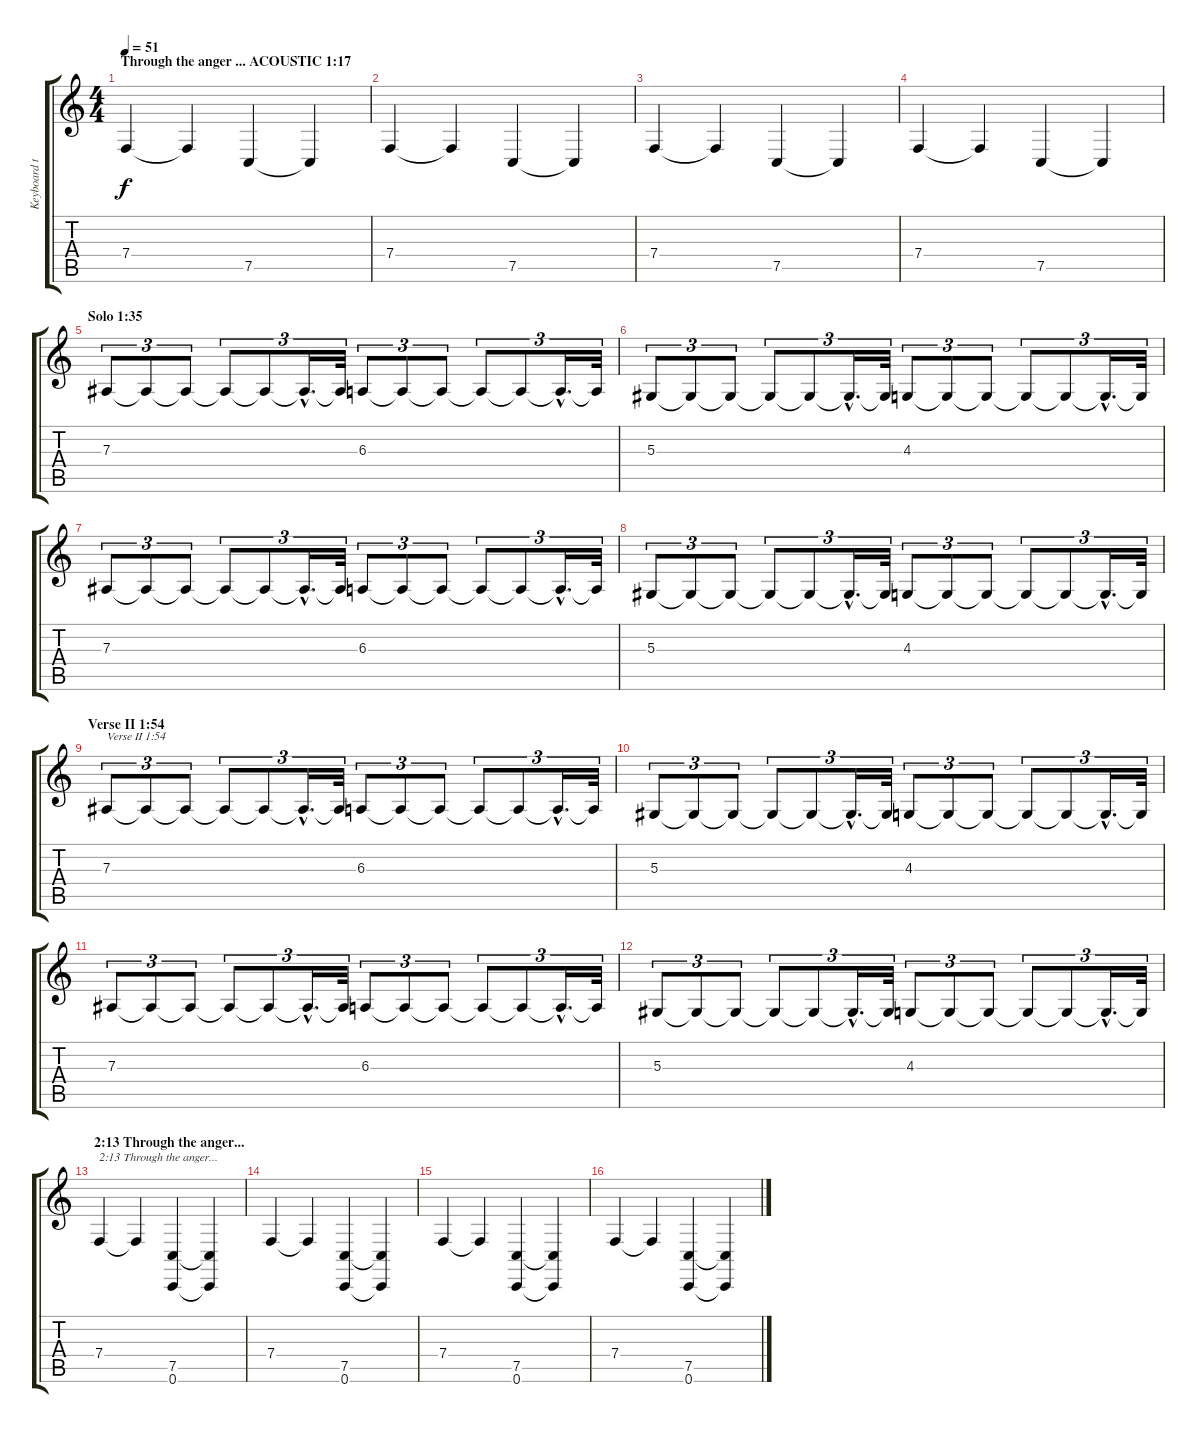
\track ("Keyboard tuned to C" "Keyboard t") {instrument choiraahs}
\staff {score tabs}
\tuning (C4 G3 Eb3 Bb2 F2 C2) {hide}
\ts (4 4)
\section ("" "Through the anger ... ACOUSTIC 1:17")
\tempo 51
\clef g2
\ks c
7.4.4{dy f volume 12} 7.4{t}.4 7.5.4 7.5{t}.4 |
7.4.4 7.4{t}.4 7.5.4 7.5{t}.4 |
7.4.4 7.4{t}.4 7.5.4 7.5{t}.4 |
7.4.4 7.4{t}.4 7.5.4 7.5{t}.4 |
\section ("" "Solo 1:35")
7.3.8{tu (3 2) volume 12} 7.3{t}.8{tu (3 2)} 7.3{t}.8{tu (3 2)} 7.3{t}.8{tu (3 2)} 7.3{t}.8{tu (3 2)} 7.3{hac t}.16{d tu (3 2)} 7.3{t}.32{tu (3 2) volume 8} 6.3.8{tu (3 2) volume 12} 6.3{t}.8{tu (3 2)} 6.3{t}.8{tu (3 2)} 6.3{t}.8{tu (3 2)} 6.3{t}.8{tu (3 2)} 6.3{hac t}.16{d tu (3 2)} 6.3{t}.32{tu (3 2) volume 8} |
5.3.8{tu (3 2) volume 12} 5.3{t}.8{tu (3 2)} 5.3{t}.8{tu (3 2)} 5.3{t}.8{tu (3 2)} 5.3{t}.8{tu (3 2)} 5.3{hac t}.16{d tu (3 2)} 5.3{t}.32{tu (3 2) volume 8} 4.3.8{tu (3 2) volume 12} 4.3{t}.8{tu (3 2)} 4.3{t}.8{tu (3 2)} 4.3{t}.8{tu (3 2)} 4.3{t}.8{tu (3 2)} 4.3{hac t}.16{d tu (3 2)} 4.3{t}.32{tu (3 2) volume 8} |
7.3.8{tu (3 2) volume 12} 7.3{t}.8{tu (3 2)} 7.3{t}.8{tu (3 2)} 7.3{t}.8{tu (3 2)} 7.3{t}.8{tu (3 2)} 7.3{hac t}.16{d tu (3 2)} 7.3{t}.32{tu (3 2) volume 8} 6.3.8{tu (3 2) volume 12} 6.3{t}.8{tu (3 2)} 6.3{t}.8{tu (3 2)} 6.3{t}.8{tu (3 2)} 6.3{t}.8{tu (3 2)} 6.3{hac t}.16{d tu (3 2)} 6.3{t}.32{tu (3 2) volume 8} |
5.3.8{tu (3 2) volume 12} 5.3{t}.8{tu (3 2)} 5.3{t}.8{tu (3 2)} 5.3{t}.8{tu (3 2)} 5.3{t}.8{tu (3 2)} 5.3{hac t}.16{d tu (3 2)} 5.3{t}.32{tu (3 2) volume 8} 4.3.8{tu (3 2) volume 12} 4.3{t}.8{tu (3 2)} 4.3{t}.8{tu (3 2)} 4.3{t}.8{tu (3 2)} 4.3{t}.8{tu (3 2)} 4.3{hac t}.16{d tu (3 2)} 4.3{t}.32{tu (3 2) volume 8} |
\section ("" "Verse II 1:54")
7.3.8{tu (3 2) txt "Verse II 1:54" volume 12} 7.3{t}.8{tu (3 2)} 7.3{t}.8{tu (3 2)} 7.3{t}.8{tu (3 2)} 7.3{t}.8{tu (3 2)} 7.3{hac t}.16{d tu (3 2)} 7.3{t}.32{tu (3 2) volume 8} 6.3.8{tu (3 2) volume 12} 6.3{t}.8{tu (3 2)} 6.3{t}.8{tu (3 2)} 6.3{t}.8{tu (3 2)} 6.3{t}.8{tu (3 2)} 6.3{hac t}.16{d tu (3 2)} 6.3{t}.32{tu (3 2) volume 8} |
5.3.8{tu (3 2) volume 12} 5.3{t}.8{tu (3 2)} 5.3{t}.8{tu (3 2)} 5.3{t}.8{tu (3 2)} 5.3{t}.8{tu (3 2)} 5.3{hac t}.16{d tu (3 2)} 5.3{t}.32{tu (3 2) volume 8} 4.3.8{tu (3 2) volume 12} 4.3{t}.8{tu (3 2)} 4.3{t}.8{tu (3 2)} 4.3{t}.8{tu (3 2)} 4.3{t}.8{tu (3 2)} 4.3{hac t}.16{d tu (3 2)} 4.3{t}.32{tu (3 2) volume 8} |
7.3.8{tu (3 2) volume 12} 7.3{t}.8{tu (3 2)} 7.3{t}.8{tu (3 2)} 7.3{t}.8{tu (3 2)} 7.3{t}.8{tu (3 2)} 7.3{hac t}.16{d tu (3 2)} 7.3{t}.32{tu (3 2) volume 8} 6.3.8{tu (3 2) volume 12} 6.3{t}.8{tu (3 2)} 6.3{t}.8{tu (3 2)} 6.3{t}.8{tu (3 2)} 6.3{t}.8{tu (3 2)} 6.3{hac t}.16{d tu (3 2)} 6.3{t}.32{tu (3 2) volume 8} |
5.3.8{tu (3 2) volume 12} 5.3{t}.8{tu (3 2)} 5.3{t}.8{tu (3 2)} 5.3{t}.8{tu (3 2)} 5.3{t}.8{tu (3 2)} 5.3{hac t}.16{d tu (3 2)} 5.3{t}.32{tu (3 2) volume 8} 4.3.8{tu (3 2) volume 12} 4.3{t}.8{tu (3 2)} 4.3{t}.8{tu (3 2)} 4.3{t}.8{tu (3 2)} 4.3{t}.8{tu (3 2)} 4.3{hac t}.16{d tu (3 2)} 4.3{t}.32{tu (3 2) volume 8} |
\section ("" "2:13 Through the anger...")
7.4.4{txt "2:13 Through the anger..." volume 12} 7.4{t}.4 (7.5 0.6).4 (7.5{t} 0.6{t}).4 |
7.4.4 7.4{t}.4 (7.5 0.6).4 (7.5{t} 0.6{t}).4 |
7.4.4 7.4{t}.4 (7.5 0.6).4 (7.5{t} 0.6{t}).4 |
7.4.4 7.4{t}.4 (7.5 0.6).4 (7.5{t} 0.6{t}).4
